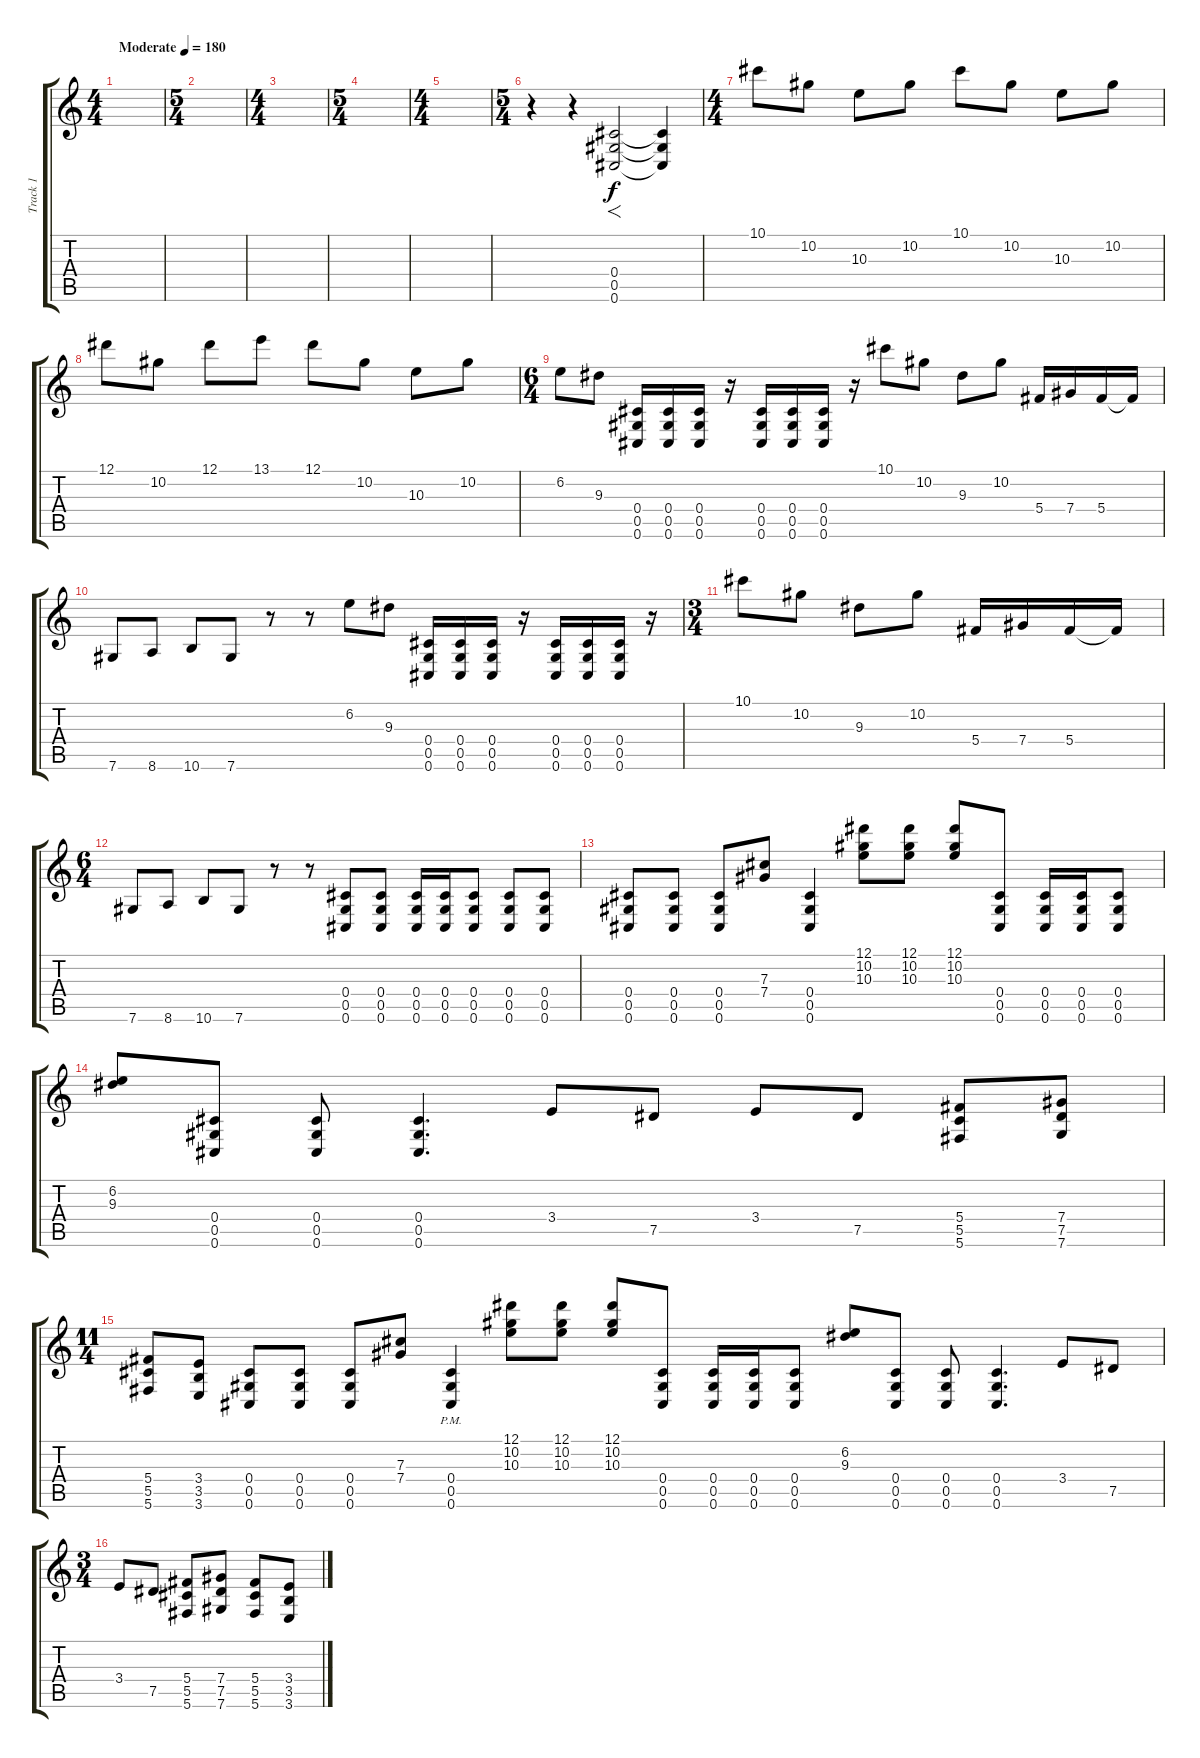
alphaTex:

\track ("Track 1" "Track 1") {instrument distortionguitar}
\staff {score tabs}
\tuning (Eb4 Bb3 Gb3 Db3 Ab2 Db2) {hide}
\ts (4 4)
\tempo (180 "Moderate")
\clef g2
\ks c
|
\ts (5 4)
|
\ts (4 4)
|
\ts (5 4)
|
\ts (4 4)
|
\ts (5 4)
r.4 r.4 (0.4 0.5 0.6).2{f} (0.4{t} 0.5{t} 0.6{t}).4 |
\ts (4 4)
10.1.8 10.2.8 10.3.8 10.2.8 10.1.8 10.2.8 10.3.8 10.2.8 |
12.1.8 10.2.8 12.1.8 13.1.8 12.1.8 10.2.8 10.3.8 10.2.8 |
\ts (6 4)
6.2.8 9.3.8 (0.4 0.5 0.6).16 (0.4 0.5 0.6).16 (0.4 0.5 0.6).16 r.16 (0.4 0.5 0.6).16 (0.4 0.5 0.6).16 (0.4 0.5 0.6).16 r.16 10.1.8 10.2.8 9.3.8 10.2.8 5.4.16 7.4.16 5.4.16 5.4{t}.16 |
7.6.8 8.6.8 10.6.8 7.6.8 r.8 r.8 6.2.8 9.3.8 (0.4 0.5 0.6).16 (0.4 0.5 0.6).16 (0.4 0.5 0.6).16 r.16 (0.4 0.5 0.6).16 (0.4 0.5 0.6).16 (0.4 0.5 0.6).16 r.16 |
\ts (3 4)
10.1.8 10.2.8 9.3.8 10.2.8 5.4.16 7.4.16 5.4.16 5.4{t}.16 |
\ts (6 4)
7.6.8 8.6.8 10.6.8 7.6.8 r.8 r.8 (0.4 0.5 0.6).8 (0.4 0.5 0.6).8 (0.4 0.5 0.6).16 (0.4 0.5 0.6).16 (0.4 0.5 0.6).8 (0.4 0.5 0.6).8 (0.4 0.5 0.6).8 |
(0.4 0.5 0.6).8 (0.4 0.5 0.6).8 (0.4 0.5 0.6).8 (7.3 7.4).8 (0.4 0.5 0.6).4 (12.1 10.2 10.3).8 (12.1 10.2 10.3).8 (12.1 10.2 10.3).8 (0.4 0.5 0.6).8 (0.4 0.5 0.6).16 (0.4 0.5 0.6).16 (0.4 0.5 0.6).8 |
(6.2 9.3).8 (0.4 0.5 0.6).8 (0.4 0.5 0.6).8 (0.4 0.5 0.6).4{d} 3.4.8 7.5.8 3.4.8 7.5.8 (5.4 5.5 5.6).8 (7.4 7.5 7.6).8 |
\ts (11 4)
(5.4 5.5 5.6).8 (3.4 3.5 3.6).8 (0.4 0.5 0.6).8 (0.4 0.5 0.6).8 (0.4 0.5 0.6).8 (7.3 7.4).8 (0.4{pm} 0.5{pm} 0.6{pm}).4 (12.1 10.2 10.3).8 (12.1 10.2 10.3).8 (12.1 10.2 10.3).8 (0.4 0.5 0.6).8 (0.4 0.5 0.6).16 (0.4 0.5 0.6).16 (0.4 0.5 0.6).8 (6.2 9.3).8 (0.4 0.5 0.6).8 (0.4 0.5 0.6).8 (0.4 0.5 0.6).4{d} 3.4.8 7.5.8 |
\ts (3 4)
3.4.8 7.5.8 (5.4 5.5 5.6).8 (7.4 7.5 7.6).8 (5.4 5.5 5.6).8 (3.4 3.5 3.6).8
